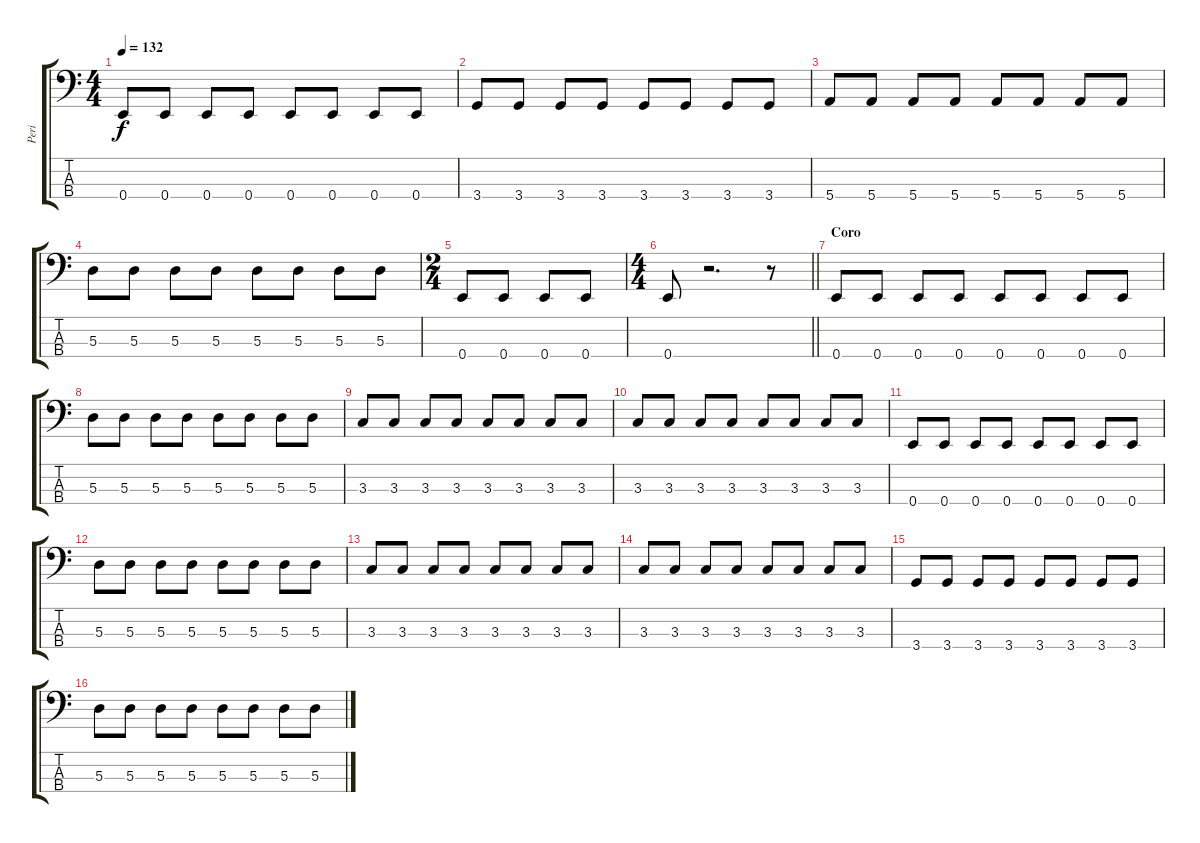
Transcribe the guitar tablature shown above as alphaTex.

\track ("Peri" "Peri") {instrument electricbassfinger}
\staff {score tabs}
\tuning (G2 D2 A1 E1) {hide}
\ts (4 4)
\tempo 132
\clef f4
\ks c
0.4.8{dy f} 0.4.8 0.4.8 0.4.8 0.4.8 0.4.8 0.4.8 0.4.8 |
3.4.8 3.4.8 3.4.8 3.4.8 3.4.8 3.4.8 3.4.8 3.4.8 |
5.4.8 5.4.8 5.4.8 5.4.8 5.4.8 5.4.8 5.4.8 5.4.8 |
5.3.8 5.3.8 5.3.8 5.3.8 5.3.8 5.3.8 5.3.8 5.3.8 |
\ts (2 4)
0.4.8 0.4.8 0.4.8 0.4.8 |
\ts (4 4)
\barLineRight lightlight
0.4.8 r.2{d} r.8 |
\section ("" "Coro")
0.4.8 0.4.8 0.4.8 0.4.8 0.4.8 0.4.8 0.4.8 0.4.8 |
5.3.8 5.3.8 5.3.8 5.3.8 5.3.8 5.3.8 5.3.8 5.3.8 |
3.3.8 3.3.8 3.3.8 3.3.8 3.3.8 3.3.8 3.3.8 3.3.8 |
3.3.8 3.3.8 3.3.8 3.3.8 3.3.8 3.3.8 3.3.8 3.3.8 |
0.4.8 0.4.8 0.4.8 0.4.8 0.4.8 0.4.8 0.4.8 0.4.8 |
5.3.8 5.3.8 5.3.8 5.3.8 5.3.8 5.3.8 5.3.8 5.3.8 |
3.3.8 3.3.8 3.3.8 3.3.8 3.3.8 3.3.8 3.3.8 3.3.8 |
3.3.8 3.3.8 3.3.8 3.3.8 3.3.8 3.3.8 3.3.8 3.3.8 |
3.4.8 3.4.8 3.4.8 3.4.8 3.4.8 3.4.8 3.4.8 3.4.8 |
5.3.8 5.3.8 5.3.8 5.3.8 5.3.8 5.3.8 5.3.8 5.3.8
